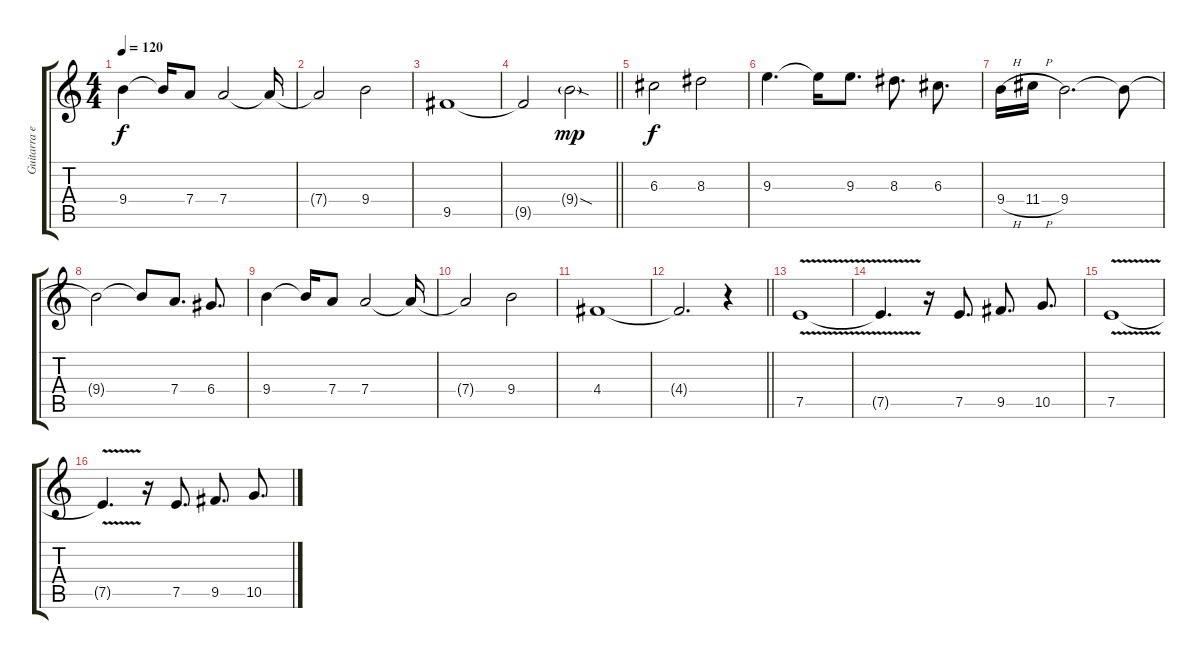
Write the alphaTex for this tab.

\track ("Guitarra eléctrica" "Guitarra e") {instrument distortionguitar}
\staff {score tabs}
\tuning (E4 B3 G3 D3 A2 E2) {hide}
\ts (4 4)
\tempo 120
\clef g2
\ks c
9.4.4{dy f} 9.4{t}.16 7.4.8 7.4.2 7.4{t}.16 |
7.4{t}.2 9.4.2 |
9.5.1 |
\barLineRight lightlight
9.5{t}.2 9.4{sod g}.2{dy mp} |
6.3.2{dy f} 8.3.2 |
9.3.4{d} 9.3{t}.16 9.3.8{d} 8.3.8{d} 6.3.8{d} |
9.4{h}.16 11.4{h}.16 9.4.2{d} 9.4{t}.8 |
9.4{t}.2 9.4{t}.8 7.4.8{d} 6.4.8{d} |
9.4.4 9.4{t}.16 7.4.8 7.4.2 7.4{t}.16 |
7.4{t}.2 9.4.2 |
4.4.1 |
\barLineRight lightlight
4.4{t}.2{d} r.4 |
7.5{v}.1 |
7.5{t}.4{d} r.16 7.5.8{d} 9.5.8{d} 10.5.8{d} |
7.5{v}.1 |
7.5{t}.4{d} r.16 7.5.8{d} 9.5.8{d} 10.5.8{d}
